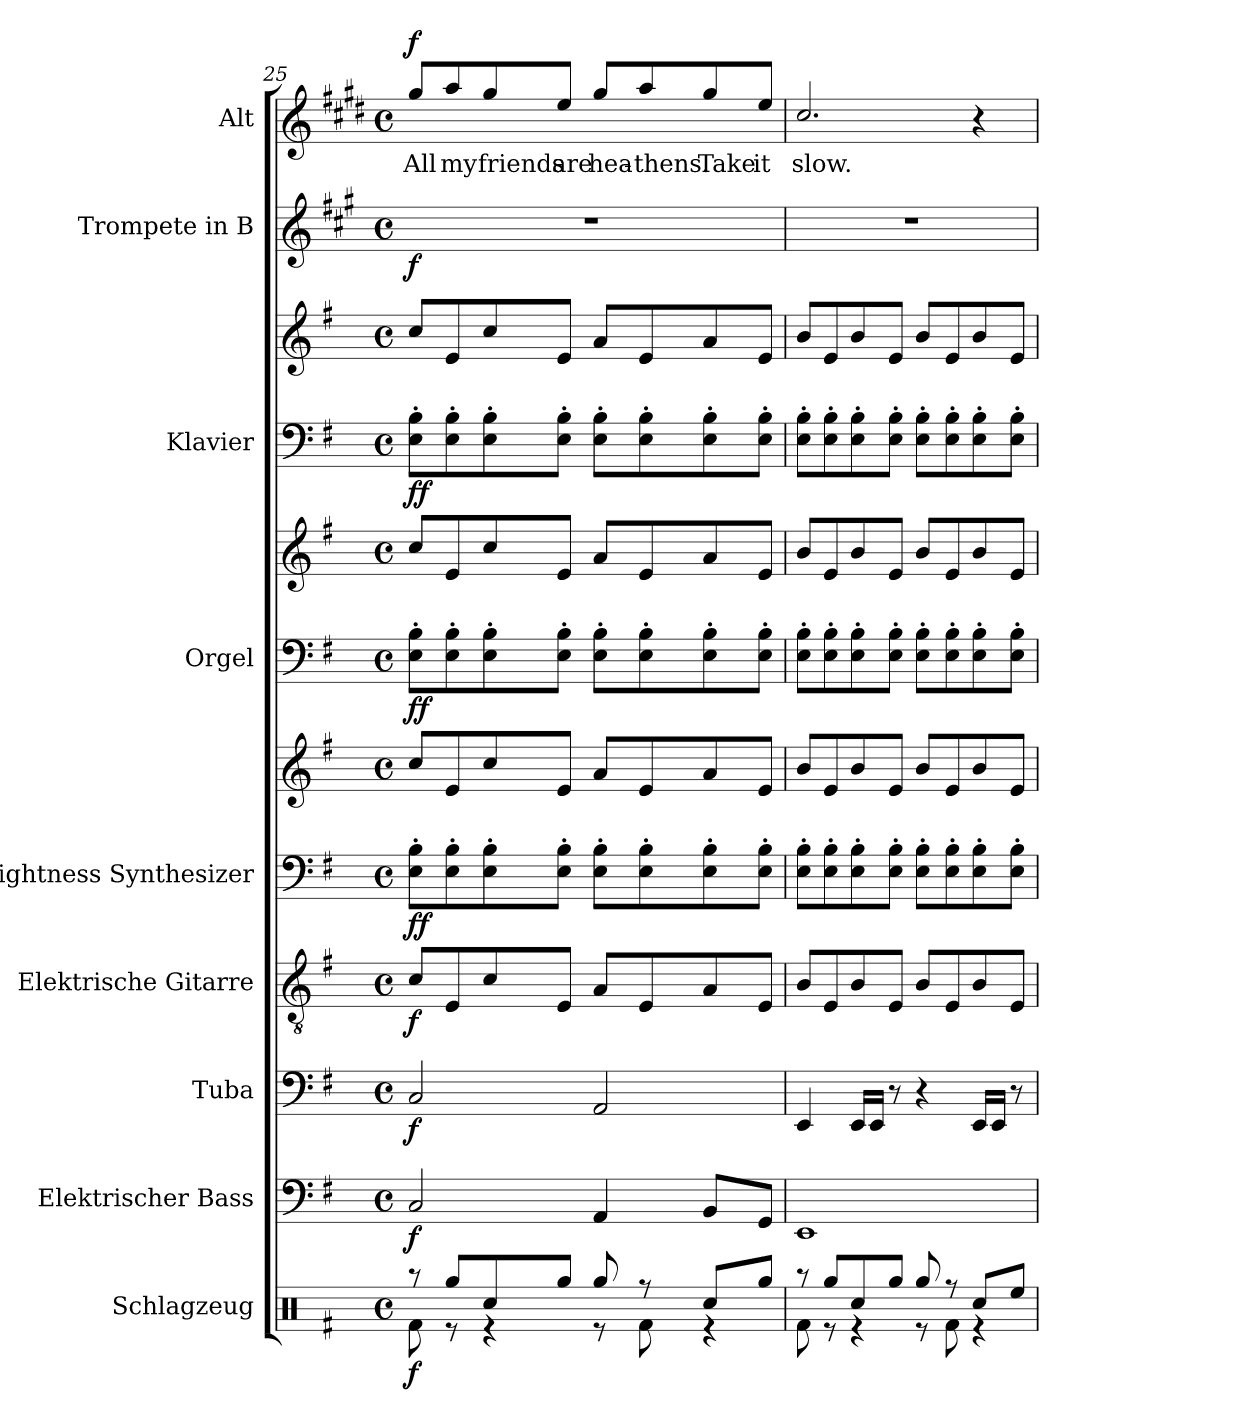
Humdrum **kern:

**kern	**dynam	**kern	**dynam	**kern	**dynam	**kern	**dynam	**kern	**kern	**dynam	**kern	**kern	**dynam	**kern	**kern	**dynam	**kern	**dynam	**kern	**text	**dynam
*part9	*part9	*part8	*part8	*part7	*part7	*part6	*part6	*part5	*part5	*part5	*part4	*part4	*part4	*part3	*part3	*part3	*part2	*part2	*part1	*part1	*part1
*staff12	*staff12	*staff11	*staff11	*staff10	*staff10	*staff9	*staff9	*staff8	*staff7	*staff7/8	*staff6	*staff5	*staff5/6	*staff4	*staff3	*staff3/4	*staff2	*staff2	*staff1	*staff1	*staff1
*I"Schlagzeug	*	*I"Elektrischer Bass	*	*I"Tuba	*	*I"Elektrische Gitarre	*	*I"Brightness Synthesizer	*	*	*I"Orgel	*	*	*I"Klavier	*	*	*I"Trompete in B	*	*I"Alt	*	*
*I'Schlgz.	*	*I'E. B.	*	*I'Tba.	*	*I'E-Git.	*	*I'Synth.	*	*	*I'Org.	*	*	*I'Klav.	*	*	*	*	*I'A.	*	*
*clefX	*	*clefF4	*	*clefF4	*	*clefGv2	*	*clefF4	*clefG2	*	*clefF4	*clefG2	*	*clefF4	*clefG2	*	*clefG2	*	*clefG2	*	*
*	*	*ITrd7c12	*	*	*	*	*	*	*	*	*	*	*	*	*	*	*ITrd1c2	*	*ITrd5c9	*	*
*k[f#]	*	*k[f#]	*	*k[f#]	*	*k[f#]	*	*k[f#]	*k[f#]	*	*k[f#]	*k[f#]	*	*k[f#]	*k[f#]	*	*k[f#]	*	*k[f#]	*	*
*M4/4	*	*M4/4	*	*M4/4	*	*M4/4	*	*M4/4	*M4/4	*	*M4/4	*M4/4	*	*M4/4	*M4/4	*	*M4/4	*	*M4/4	*	*
*met(c)	*	*met(c)	*	*met(c)	*	*met(c)	*	*met(c)	*met(c)	*	*met(c)	*met(c)	*	*met(c)	*met(c)	*	*met(c)	*	*met(c)	*	*
=25	=25	=25	=25	=25	=25	=25	=25	=25	=25	=25	=25	=25	=25	=25	=25	=25	=25	=25	=25	=25	=25
*^	*	*	*	*	*	*	*	*	*	*	*	*	*	*	*	*	*	*	*	*	*
!	!	!LO:DY:b	!	!LO:DY:b	!	!LO:DY:b	!	!LO:DY:b	!	!	!LO:DY:b=2	!	!	!	!	!	!	!	!	!	!LO:LY:b	!
!	!	!	!	!	!	!	!	!	!	!	!LO:DY:n=1:b	!	!	!LO:DY:b=2	!	!	!	!	!	!	!	!
!	!	!	!	!	!	!	!	!	!	!	!	!	!	!LO:DY:n=1:b	!	!	!LO:DY:b=2	!	!	!	!	!
!	!	!	!	!	!	!	!	!	!	!	!	!	!	!	!	!	!LO:DY:n=1:b	!	!LO:DY:b	!	!	!LO:DY:b
8r	8Rf\	f	2CC/	f	2C/	f	8c/L	f	8E\' 8B\'L	8cc/L	f f	8E\' 8B\'L	8cc/L	f f	8E\' 8B\'L	8cc/L	f f	1r	f	8b/L	All	f
!	!	!	!	!	!	!	!	!	!	!	!	!	!	!	!	!	!	!	!	!	!LO:LY:b	!
8Rgg/L	8r	.	.	.	.	.	8E/	.	8E\' 8B\'	8e/	.	8E\' 8B\'	8e/	.	8E\' 8B\'	8e/	.	.	.	8cc/	my	.
!	!	!	!	!	!	!	!	!	!	!	!	!	!	!	!	!	!	!	!	!	!LO:LY:b	!
8Rcc/	4r	.	.	.	.	.	8c/	.	8E\' 8B\'	8cc/	.	8E\' 8B\'	8cc/	.	8E\' 8B\'	8cc/	.	.	.	8b/	friends	.
!	!	!	!	!	!	!	!	!	!	!	!	!	!	!	!	!	!	!	!	!	!LO:LY:b	!
8Rgg/J	.	.	.	.	.	.	8E/J	.	8E\' 8B\'J	8e/J	.	8E\' 8B\'J	8e/J	.	8E\' 8B\'J	8e/J	.	.	.	8g/J	are	.
!	!	!	!	!	!	!	!	!	!	!	!	!	!	!	!	!	!	!	!	!	!LO:LY:b	!
8Rgg/	8r	.	4AAA/	.	2AA/	.	8A/L	.	8E\' 8B\'L	8a/L	.	8E\' 8B\'L	8a/L	.	8E\' 8B\'L	8a/L	.	.	.	8b/L	hea-	.
!	!	!	!	!	!	!	!	!	!	!	!	!	!	!	!	!	!	!	!	!	!LO:LY:b	!
8r	8Rf\	.	.	.	.	.	8E/	.	8E\' 8B\'	8e/	.	8E\' 8B\'	8e/	.	8E\' 8B\'	8e/	.	.	.	8cc/	-thens.	.
!	!	!	!	!	!	!	!	!	!	!	!	!	!	!	!	!	!	!	!	!	!LO:LY:b	!
8Rcc/L	4r	.	8BBB/L	.	.	.	8A/	.	8E\' 8B\'	8a/	.	8E\' 8B\'	8a/	.	8E\' 8B\'	8a/	.	.	.	8b/	Take	.
!	!	!	!	!	!	!	!	!	!	!	!	!	!	!	!	!	!	!	!	!	!LO:LY:b	!
8Rgg/J	.	.	8GGG/J	.	.	.	8E/J	.	8E\' 8B\'J	8e/J	.	8E\' 8B\'J	8e/J	.	8E\' 8B\'J	8e/J	.	.	.	8g/J	it	.
!!LO:PB:g=z
=26	=26	=26	=26	=26	=26	=26	=26	=26	=26	=26	=26	=26	=26	=26	=26	=26	=26	=26	=26	=26	=26	=26
!	!	!	!	!	!	!	!	!	!	!	!	!	!	!	!	!	!	!	!	!	!LO:LY:b	!
8r	8Rf\	.	1EEE	.	4EE/	.	8B/L	.	8E\' 8B\'L	8b/L	.	8E\' 8B\'L	8b/L	.	8E\' 8B\'L	8b/L	.	1r	.	2.e/	slow.	.
8Rgg/L	8r	.	.	.	.	.	8E/	.	8E\' 8B\'	8e/	.	8E\' 8B\'	8e/	.	8E\' 8B\'	8e/	.	.	.	.	.	.
8Rcc/	4r	.	.	.	16EE/LL	.	8B/	.	8E\' 8B\'	8b/	.	8E\' 8B\'	8b/	.	8E\' 8B\'	8b/	.	.	.	.	.	.
.	.	.	.	.	16EE/JJ	.	.	.	.	.	.	.	.	.	.	.	.	.	.	.	.	.
8Rgg/J	.	.	.	.	8r	.	8E/J	.	8E\' 8B\'J	8e/J	.	8E\' 8B\'J	8e/J	.	8E\' 8B\'J	8e/J	.	.	.	.	.	.
8Rgg/	8r	.	.	.	4r	.	8B/L	.	8E\' 8B\'L	8b/L	.	8E\' 8B\'L	8b/L	.	8E\' 8B\'L	8b/L	.	.	.	.	.	.
8r	8Rf\	.	.	.	.	.	8E/	.	8E\' 8B\'	8e/	.	8E\' 8B\'	8e/	.	8E\' 8B\'	8e/	.	.	.	.	.	.
8Rcc/L	4r	.	.	.	16EE/LL	.	8B/	.	8E\' 8B\'	8b/	.	8E\' 8B\'	8b/	.	8E\' 8B\'	8b/	.	.	.	4r	.	.
.	.	.	.	.	16EE/JJ	.	.	.	.	.	.	.	.	.	.	.	.	.	.	.	.	.
8Ree/J	.	.	.	.	8r	.	8E/J	.	8E\' 8B\'J	8e/J	.	8E\' 8B\'J	8e/J	.	8E\' 8B\'J	8e/J	.	.	.	.	.	.
*v	*v	*	*	*	*	*	*	*	*	*	*	*	*	*	*	*	*	*	*	*	*	*
=	=	=	=	=	=	=	=	=	=	=	=	=	=	=	=	=	=	=	=	=	=
*-	*-	*-	*-	*-	*-	*-	*-	*-	*-	*-	*-	*-	*-	*-	*-	*-	*-	*-	*-	*-	*-
